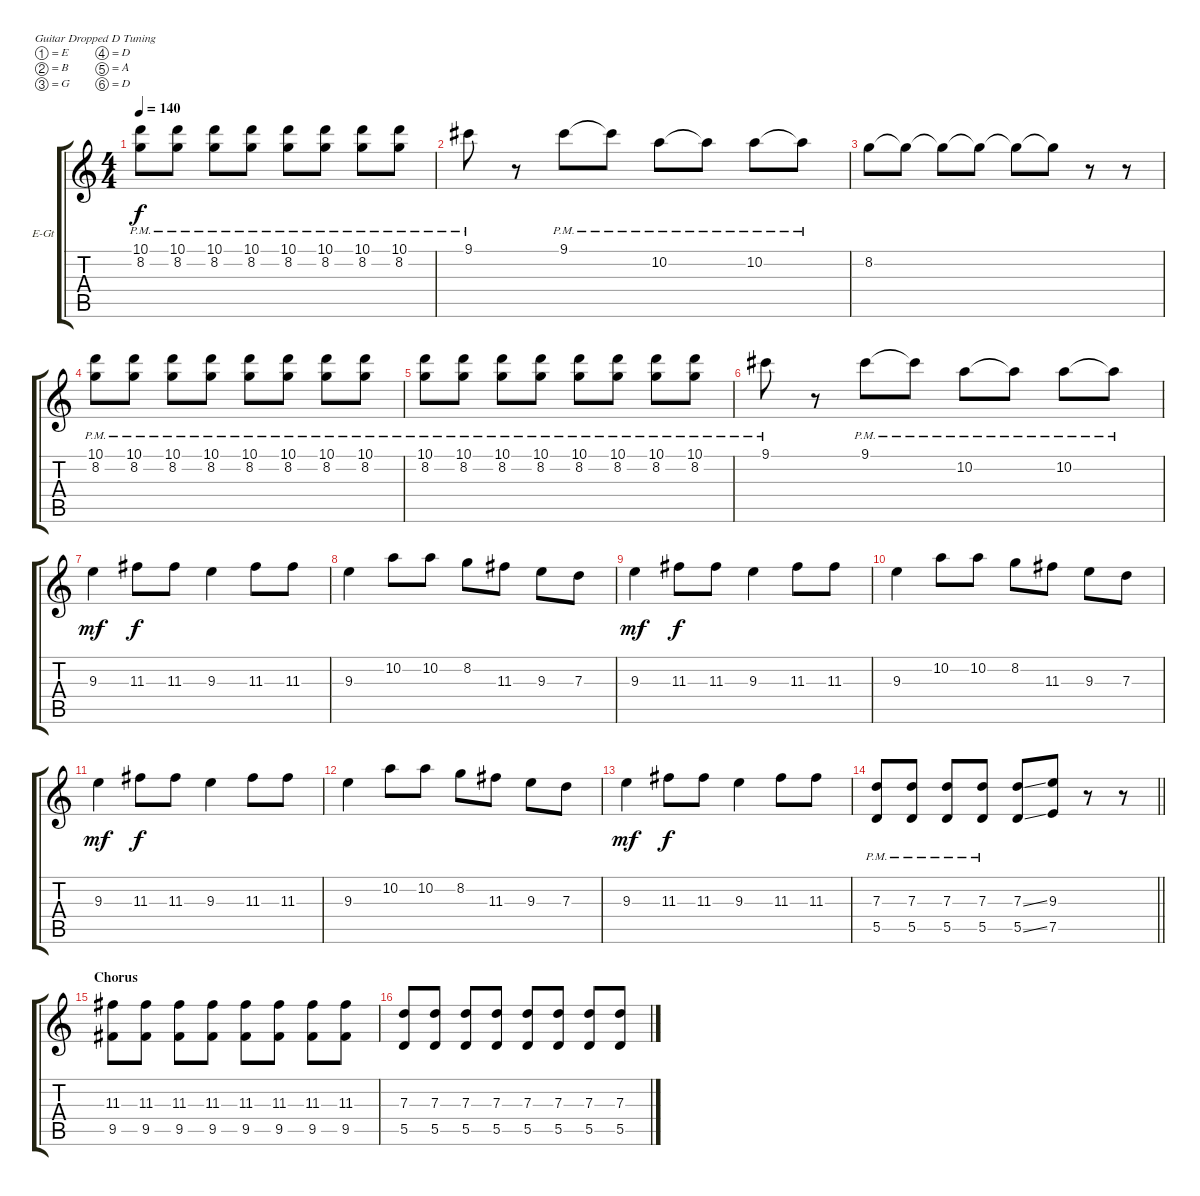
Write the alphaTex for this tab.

\bracketExtendMode groupsimilarinstruments
\firstSystemTrackNameOrientation horizontal
\otherSystemsTrackNameOrientation horizontal
\track ("Lead Guitar" "E-Gt") {instrument overdrivenguitar}
\staff {score tabs}
\tuning (E4 B3 G3 D3 A2 D2)
\ts (4 4)
\tempo 140
\clef g2
\ks c
(8.2{pm} 10.1{pm}).8{dy f} (8.2{pm} 10.1{pm}).8 (8.2{pm} 10.1{pm}).8 (8.2{pm} 10.1{pm}).8 (8.2{pm} 10.1{pm}).8 (8.2{pm} 10.1{pm}).8 (8.2{pm} 10.1{pm}).8 (8.2{pm} 10.1{pm}).8 |
9.1{pm}.8 r.8 9.1{pm}.8 9.1{pm t}.8 10.2{pm}.8 10.2{pm t}.8 10.2{pm}.8 10.2{pm t}.8 |
8.2.8 8.2{t}.8 8.2{t}.8 8.2{t}.8 8.2{t}.8 8.2{t}.8 r.8 r.8 |
(8.2{pm} 10.1{pm}).8 (8.2{pm} 10.1{pm}).8 (8.2{pm} 10.1{pm}).8 (8.2{pm} 10.1{pm}).8 (8.2{pm} 10.1{pm}).8 (8.2{pm} 10.1{pm}).8 (8.2{pm} 10.1{pm}).8 (8.2{pm} 10.1{pm}).8 |
(8.2{pm} 10.1{pm}).8 (8.2{pm} 10.1{pm}).8 (8.2{pm} 10.1{pm}).8 (8.2{pm} 10.1{pm}).8 (8.2{pm} 10.1{pm}).8 (8.2{pm} 10.1{pm}).8 (8.2{pm} 10.1{pm}).8 (8.2{pm} 10.1{pm}).8 |
9.1{pm}.8 r.8 9.1{pm}.8 9.1{pm t}.8 10.2{pm}.8 10.2{pm t}.8 10.2{pm}.8 10.2{pm t}.8 |
9.3.4{dy mf} 11.3.8{dy f} 11.3.8 9.3.4 11.3.8 11.3.8 |
9.3.4 10.2.8 10.2.8 8.2.8 11.3.8 9.3.8 7.3.8 |
9.3.4{dy mf} 11.3.8{dy f} 11.3.8 9.3.4 11.3.8 11.3.8 |
9.3.4 10.2.8 10.2.8 8.2.8 11.3.8 9.3.8 7.3.8 |
9.3.4{dy mf} 11.3.8{dy f} 11.3.8 9.3.4 11.3.8 11.3.8 |
9.3.4 10.2.8 10.2.8 8.2.8 11.3.8 9.3.8 7.3.8 |
9.3.4{dy mf} 11.3.8{dy f} 11.3.8 9.3.4 11.3.8 11.3.8 |
\barLineRight lightlight
(5.5{pm} 7.3).8 (5.5{pm} 7.3).8 (5.5{pm} 7.3).8 (5.5{pm} 7.3).8 (5.5{ss} 7.3{ss}).8 (7.5 9.3).8 r.8 r.8 |
\section ("" "Chorus")
(9.5 11.3).8 (9.5 11.3).8 (9.5 11.3).8 (9.5 11.3).8 (9.5 11.3).8 (9.5 11.3).8 (9.5 11.3).8 (9.5 11.3).8 |
(5.5 7.3).8 (5.5 7.3).8 (5.5 7.3).8 (5.5 7.3).8 (5.5 7.3).8 (5.5 7.3).8 (5.5 7.3).8 (5.5 7.3).8
